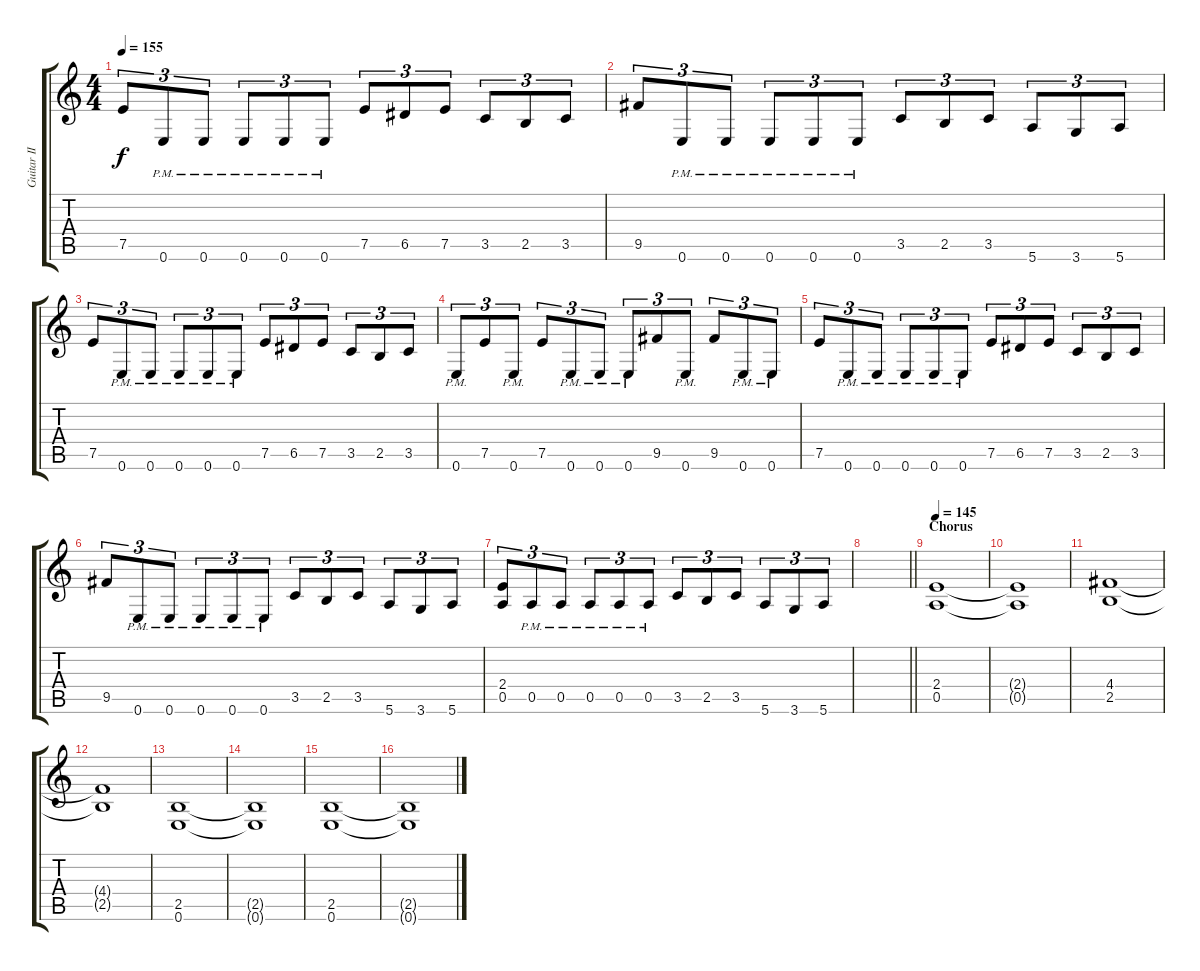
\track ("Guitar II" "Guitar II") {instrument overdrivenguitar}
\staff {score tabs}
\tuning (E4 B3 G3 D3 A2 E2) {hide}
\ts (4 4)
\tempo 155
\clef g2
\ks c
7.5.8{tu (3 2) dy f} 0.6{pm}.8{tu (3 2)} 0.6{pm}.8{tu (3 2)} 0.6{pm}.8{tu (3 2)} 0.6{pm}.8{tu (3 2)} 0.6{pm}.8{tu (3 2)} 7.5.8{tu (3 2)} 6.5.8{tu (3 2)} 7.5.8{tu (3 2)} 3.5.8{tu (3 2)} 2.5.8{tu (3 2)} 3.5.8{tu (3 2)} |
9.5.8{tu (3 2)} 0.6{pm}.8{tu (3 2)} 0.6{pm}.8{tu (3 2)} 0.6{pm}.8{tu (3 2)} 0.6{pm}.8{tu (3 2)} 0.6{pm}.8{tu (3 2)} 3.5.8{tu (3 2)} 2.5.8{tu (3 2)} 3.5.8{tu (3 2)} 5.6.8{tu (3 2)} 3.6.8{tu (3 2)} 5.6.8{tu (3 2)} |
7.5.8{tu (3 2)} 0.6{pm}.8{tu (3 2)} 0.6{pm}.8{tu (3 2)} 0.6{pm}.8{tu (3 2)} 0.6{pm}.8{tu (3 2)} 0.6{pm}.8{tu (3 2)} 7.5.8{tu (3 2)} 6.5.8{tu (3 2)} 7.5.8{tu (3 2)} 3.5.8{tu (3 2)} 2.5.8{tu (3 2)} 3.5.8{tu (3 2)} |
0.6{pm}.8{tu (3 2)} 7.5.8{tu (3 2)} 0.6{pm}.8{tu (3 2)} 7.5.8{tu (3 2)} 0.6{pm}.8{tu (3 2)} 0.6{pm}.8{tu (3 2)} 0.6{pm}.8{tu (3 2)} 9.5.8{tu (3 2)} 0.6{pm}.8{tu (3 2)} 9.5.8{tu (3 2)} 0.6{pm}.8{tu (3 2)} 0.6{pm}.8{tu (3 2)} |
7.5.8{tu (3 2)} 0.6{pm}.8{tu (3 2)} 0.6{pm}.8{tu (3 2)} 0.6{pm}.8{tu (3 2)} 0.6{pm}.8{tu (3 2)} 0.6{pm}.8{tu (3 2)} 7.5.8{tu (3 2)} 6.5.8{tu (3 2)} 7.5.8{tu (3 2)} 3.5.8{tu (3 2)} 2.5.8{tu (3 2)} 3.5.8{tu (3 2)} |
9.5.8{tu (3 2)} 0.6{pm}.8{tu (3 2)} 0.6{pm}.8{tu (3 2)} 0.6{pm}.8{tu (3 2)} 0.6{pm}.8{tu (3 2)} 0.6{pm}.8{tu (3 2)} 3.5.8{tu (3 2)} 2.5.8{tu (3 2)} 3.5.8{tu (3 2)} 5.6.8{tu (3 2)} 3.6.8{tu (3 2)} 5.6.8{tu (3 2)} |
(2.4 0.5).8{tu (3 2)} 0.5{pm}.8{tu (3 2)} 0.5{pm}.8{tu (3 2)} 0.5{pm}.8{tu (3 2)} 0.5{pm}.8{tu (3 2)} 0.5{pm}.8{tu (3 2)} 3.5.8{tu (3 2)} 2.5.8{tu (3 2)} 3.5.8{tu (3 2)} 5.6.8{tu (3 2)} 3.6.8{tu (3 2)} 5.6.8{tu (3 2)} |
\barLineRight lightlight
|
\section ("" "Chorus")
\tempo 145
(2.4 0.5).1 |
(2.4{t} 0.5{t}).1 |
(4.4 2.5).1 |
(4.4{t} 2.5{t}).1 |
(2.5 0.6).1 |
(2.5{t} 0.6{t}).1 |
(2.5 0.6).1 |
(2.5{t} 0.6{t}).1
